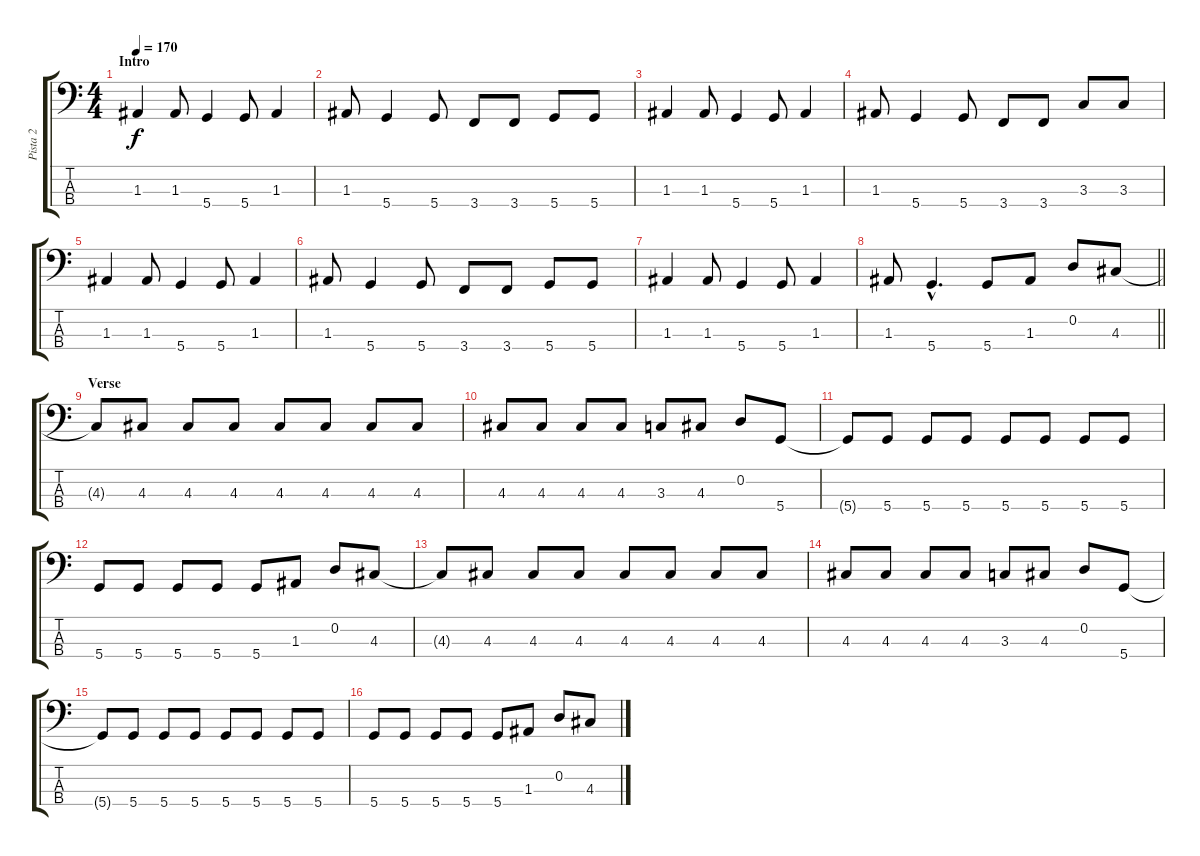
\track ("Pista 2" "Pista 2") {instrument electricbassfinger}
\staff {score tabs}
\tuning (G2 D2 A1 D1) {hide}
\ts (4 4)
\section ("" "Intro")
\tempo 170
\clef f4
\ks c
1.3.4{dy f instrument electricbassfinger} 1.3.8 5.4.4 5.4.8 1.3.4 |
1.3.8 5.4.4 5.4.8 3.4.8 3.4.8 5.4.8 5.4.8 |
1.3.4 1.3.8 5.4.4 5.4.8 1.3.4 |
1.3.8 5.4.4 5.4.8 3.4.8 3.4.8 3.3.8 3.3.8 |
1.3.4 1.3.8 5.4.4 5.4.8 1.3.4 |
1.3.8 5.4.4 5.4.8 3.4.8 3.4.8 5.4.8 5.4.8 |
1.3.4 1.3.8 5.4.4 5.4.8 1.3.4 |
\barLineRight lightlight
1.3.8 5.4{hac}.4{d} 5.4.8 1.3.8 0.2.8 4.3.8 |
\section ("" "Verse")
4.3{t}.8 4.3.8 4.3.8 4.3.8 4.3.8 4.3.8 4.3.8 4.3.8 |
4.3.8 4.3.8 4.3.8 4.3.8 3.3.8 4.3.8 0.2.8 5.4.8 |
5.4{t}.8 5.4.8 5.4.8 5.4.8 5.4.8 5.4.8 5.4.8 5.4.8 |
5.4.8 5.4.8 5.4.8 5.4.8 5.4.8 1.3.8 0.2.8 4.3.8 |
4.3{t}.8 4.3.8 4.3.8 4.3.8 4.3.8 4.3.8 4.3.8 4.3.8 |
4.3.8 4.3.8 4.3.8 4.3.8 3.3.8 4.3.8 0.2.8 5.4.8 |
5.4{t}.8 5.4.8 5.4.8 5.4.8 5.4.8 5.4.8 5.4.8 5.4.8 |
5.4.8 5.4.8 5.4.8 5.4.8 5.4.8 1.3.8 0.2.8 4.3.8
